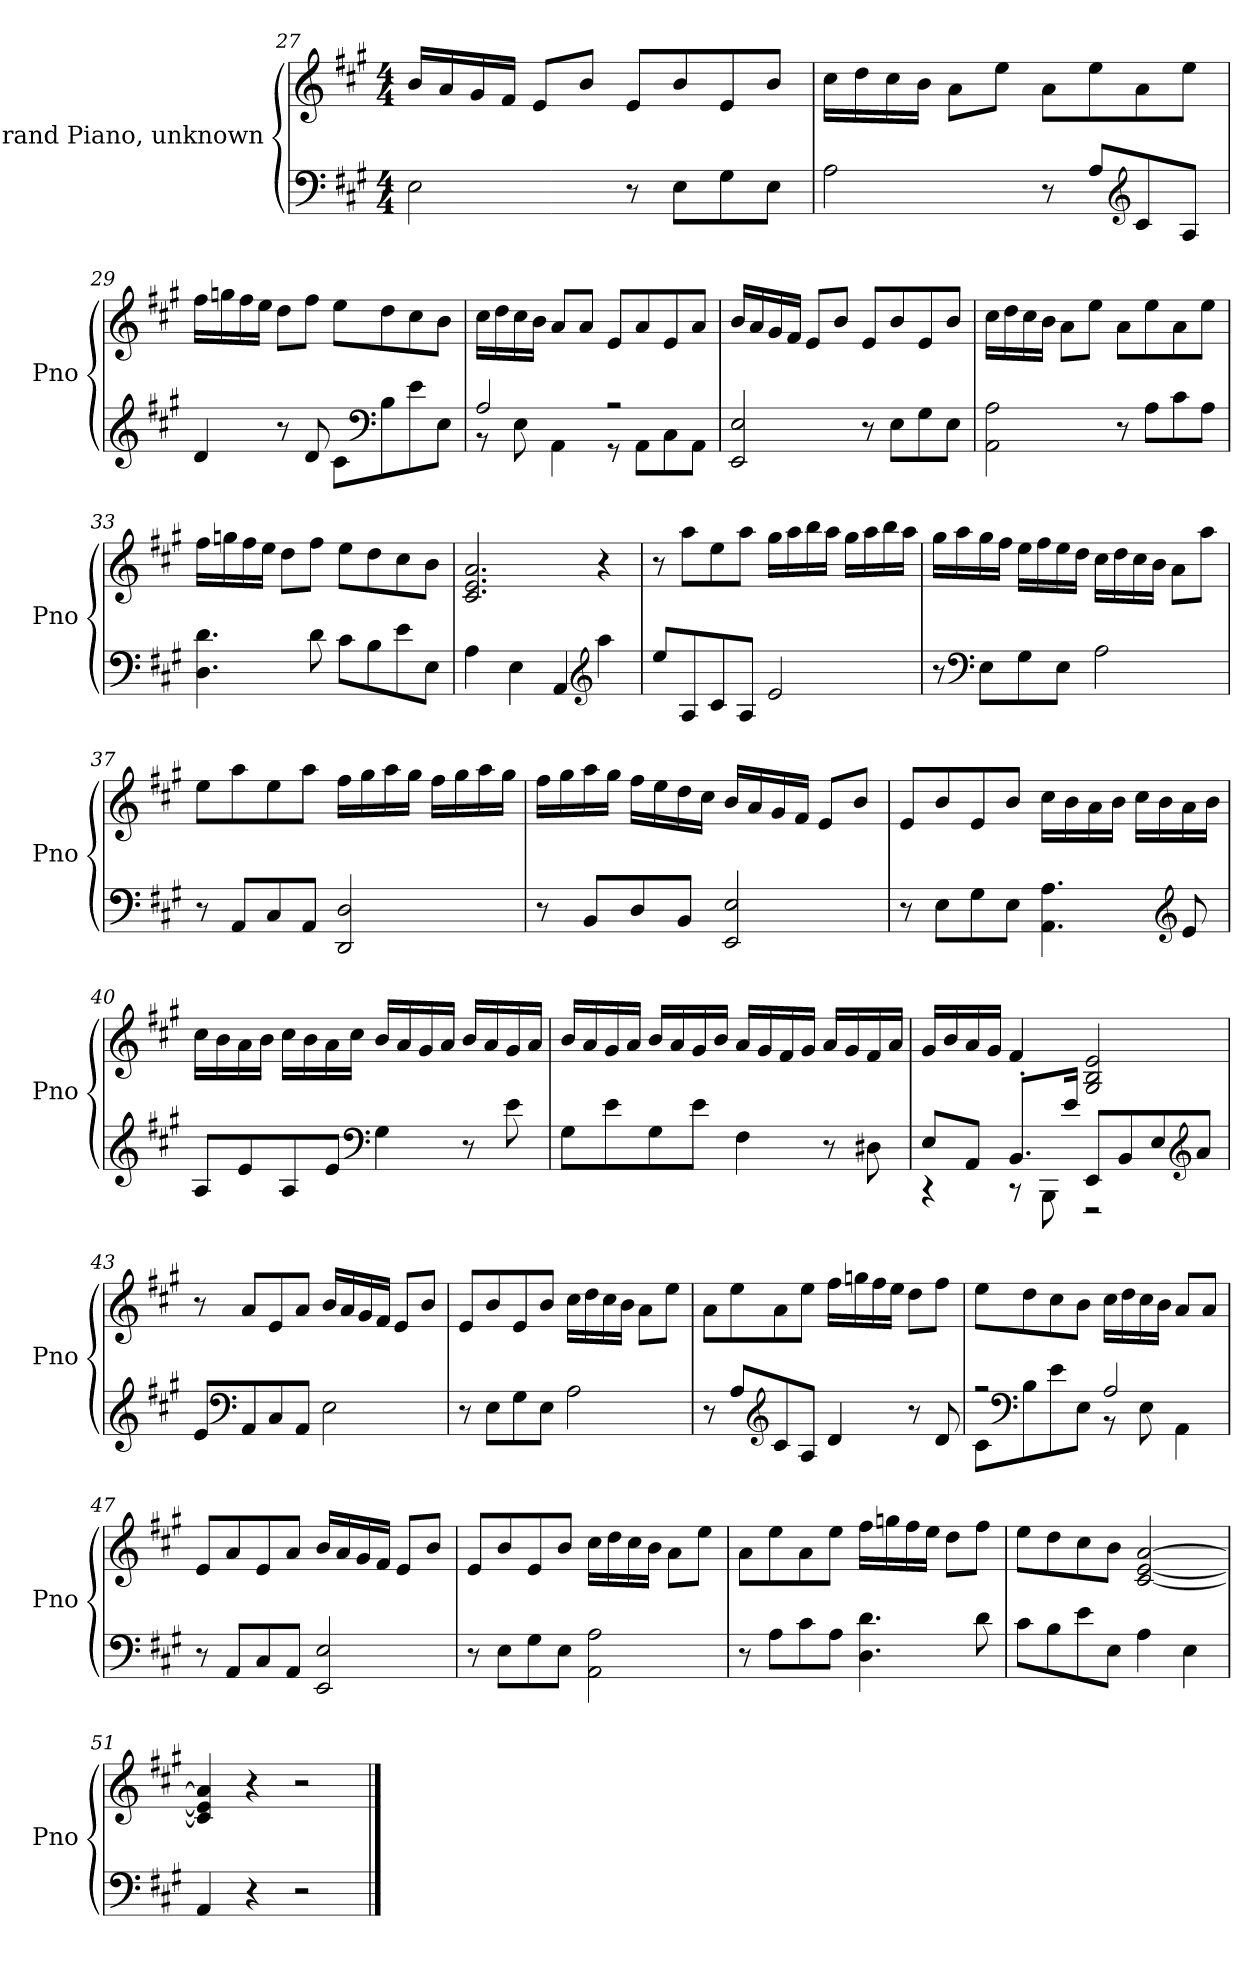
**kern	**kern
*part1	*part1
*staff2	*staff1
*I"Grand Piano, unknown	*
*I'Pno	*
*clefF4	*clefG2
*k[f#c#g#]	*k[f#c#g#]
*M4/4	*M4/4
=27	=27
2E\	16b/LL
.	16a/
.	16g#/
.	16f#/JJ
.	8e/L
.	8b/J
8r	8e/L
8E\L	8b/
8G#\	8e/
8E\J	8b/J
!!LO:LB:g=z
=28	=28
2A\	16cc#\LL
.	16dd\
.	16cc#\
.	16b\JJ
.	8a\L
.	8ee\J
8r	8a\L
8A/L	8ee\
*clefG2	*
8c#/	8a\
8A/J	8ee\J
=29	=29
4d/	16ff#\LL
.	16ggn\
.	16ff#\
.	16ee\JJ
8r	8dd\L
8d/	8ff#\J
8c#\L	8ee\L
*clefF4	*
8B\	8dd\
8e\	8cc#\
8E\J	8b\J
=30	=30
*^	*
2A/	8r	16cc#\LL
.	.	16dd\
.	8E\	16cc#\
.	.	16b\JJ
.	4AA\	8a/L
.	.	8a/J
2r	8r	8e/L
.	8AA\L	8a/
.	8C#\	8e/
.	8AA\J	8a/J
*v	*v	*
=31	=31
2EE/ 2E/	16b/LL
.	16a/
.	16g#/
.	16f#/JJ
.	8e/L
.	8b/J
8r	8e/L
8E\L	8b/
8G#\	8e/
8E\J	8b/J
!!LO:LB:g=z
=32	=32
2AA\ 2A\	16cc#\LL
.	16dd\
.	16cc#\
.	16b\JJ
.	8a\L
.	8ee\J
8r	8a\L
8A\L	8ee\
8c#\	8a\
8A\J	8ee\J
=33	=33
4.D\ 4.d\	16ff#\LL
.	16ggn\
.	16ff#\
.	16ee\JJ
.	8dd\L
8d\	8ff#\J
8c#\L	8ee\L
8B\	8dd\
8e\	8cc#\
8E\J	8b\J
=34	=34
4A\	2.c#/ 2.e/ 2.a/
4E\	.
4AA/	.
*clefG2	*
4aa\	4r
=35	=35
8ee/L	8r
8A/	8aa\L
8c#/	8ee\
8A/J	8aa\J
2e/	16gg#\LL
.	16aa\
.	16bb\
.	16aa\JJ
.	16gg#\LL
.	16aa\
.	16bb\
.	16aa\JJ
!!LO:LB:g=z
=36	=36
8r	16gg#\LL
.	16aa\
*clefF4	*
8E\L	16gg#\
.	16ff#\JJ
8G#\	16ee\LL
.	16ff#\
8E\J	16ee\
.	16dd\JJ
2A\	16cc#\LL
.	16dd\
.	16cc#\
.	16b\JJ
.	8a\L
.	8aa\J
=37	=37
8r	8ee\L
8AA/L	8aa\
8C#/	8ee\
8AA/J	8aa\J
2DD/ 2D/	16ff#\LL
.	16gg#\
.	16aa\
.	16gg#\JJ
.	16ff#\LL
.	16gg#\
.	16aa\
.	16gg#\JJ
=38	=38
8r	16ff#\LL
.	16gg#\
8BB/L	16aa\
.	16gg#\JJ
8D/	16ff#\LL
.	16ee\
8BB/J	16dd\
.	16cc#\JJ
2EE/ 2E/	16b/LL
.	16a/
.	16g#/
.	16f#/JJ
.	8e/L
.	8b/J
!!LO:LB:g=z
=39	=39
8r	8e/L
8E\L	8b/
8G#\	8e/
8E\J	8b/J
4.AA\ 4.A\	16cc#\LL
.	16b\
.	16a\
.	16b\JJ
.	16cc#\LL
.	16b\
*clefG2	*
8e/	16a\
.	16b\JJ
=40	=40
8A/L	16cc#\LL
.	16b\
8e/	16a\
.	16b\JJ
8A/	16cc#\LL
.	16b\
8e/J	16a\
.	16cc#\JJ
*clefF4	*
4G#\	16b/LL
.	16a/
.	16g#/
.	16a/JJ
8r	16b/LL
.	16a/
8e\	16g#/
.	16a/JJ
=41	=41
8G#\L	16b/LL
.	16a/
8e\	16g#/
.	16a/JJ
8G#\	16b/LL
.	16a/
8e\J	16g#/
.	16b/JJ
4F#\	16a/LL
.	16g#/
.	16f#/
.	16g#/JJ
8r	16a/LL
.	16g#/
8D#X\	16f#/
.	16a/JJ
!!LO:LB:g=z
=42	=42
*^	*
8E/L	4r	16g#/LL
.	.	16b/
8AA/J	.	16a/
.	.	16g#/JJ
8.BB'/L	8r	4f#/
.	8BBB\	.
16e/Jk	.	.
8EE/L	2r	2G#/ 2B/ 2e/
8BB/	.	.
8E/	.	.
*clefG2	*	*
8a/J	.	.
*v	*v	*
=43	=43
8e/L	8r
*clefF4	*
8AA/	8a/L
8C#/	8e/
8AA/J	8a/J
2E\	16b/LL
.	16a/
.	16g#/
.	16f#/JJ
.	8e/L
.	8b/J
=44	=44
8r	8e/L
8E\L	8b/
8G#\	8e/
8E\J	8b/J
2A\	16cc#\LL
.	16dd\
.	16cc#\
.	16b\JJ
.	8a\L
.	8ee\J
!!LO:PB:g=z
=45	=45
8r	8a\L
8A/L	8ee\
*clefG2	*
8c#/	8a\
8A/J	8ee\J
4d/	16ff#\LL
.	16ggn\
.	16ff#\
.	16ee\JJ
8r	8dd\L
8d/	8ff#\J
=46	=46
*^	*
2r	8c#\L	8ee\L
*clefF4	*	*
.	8B\	8dd\
.	8e\	8cc#\
.	8E\J	8b\J
2A/	8r	16cc#\LL
.	.	16dd\
.	8E\	16cc#\
.	.	16b\JJ
.	4AA\	8a/L
.	.	8a/J
*v	*v	*
=47	=47
8r	8e/L
8AA/L	8a/
8C#/	8e/
8AA/J	8a/J
2EE/ 2E/	16b/LL
.	16a/
.	16g#/
.	16f#/JJ
.	8e/L
.	8b/J
=48	=48
8r	8e/L
8E\L	8b/
8G#\	8e/
8E\J	8b/J
2AA\ 2A\	16cc#\LL
.	16dd\
.	16cc#\
.	16b\JJ
.	8a\L
.	8ee\J
!!LO:LB:g=z
=49	=49
8r	8a\L
8A\L	8ee\
8c#\	8a\
8A\J	8ee\J
4.D\ 4.d\	16ff#\LL
.	16ggn\
.	16ff#\
.	16ee\JJ
.	8dd\L
8d\	8ff#\J
=50	=50
8c#\L	8ee\L
8B\	8dd\
8e\	8cc#\
8E\J	8b\J
4A\	[2c#/ [2e/ [2a/
4E\	.
=51	=51
4AA/	4c#/] 4e/] 4a/]
4r	4r
2r	2r
==	==
*-	*-
